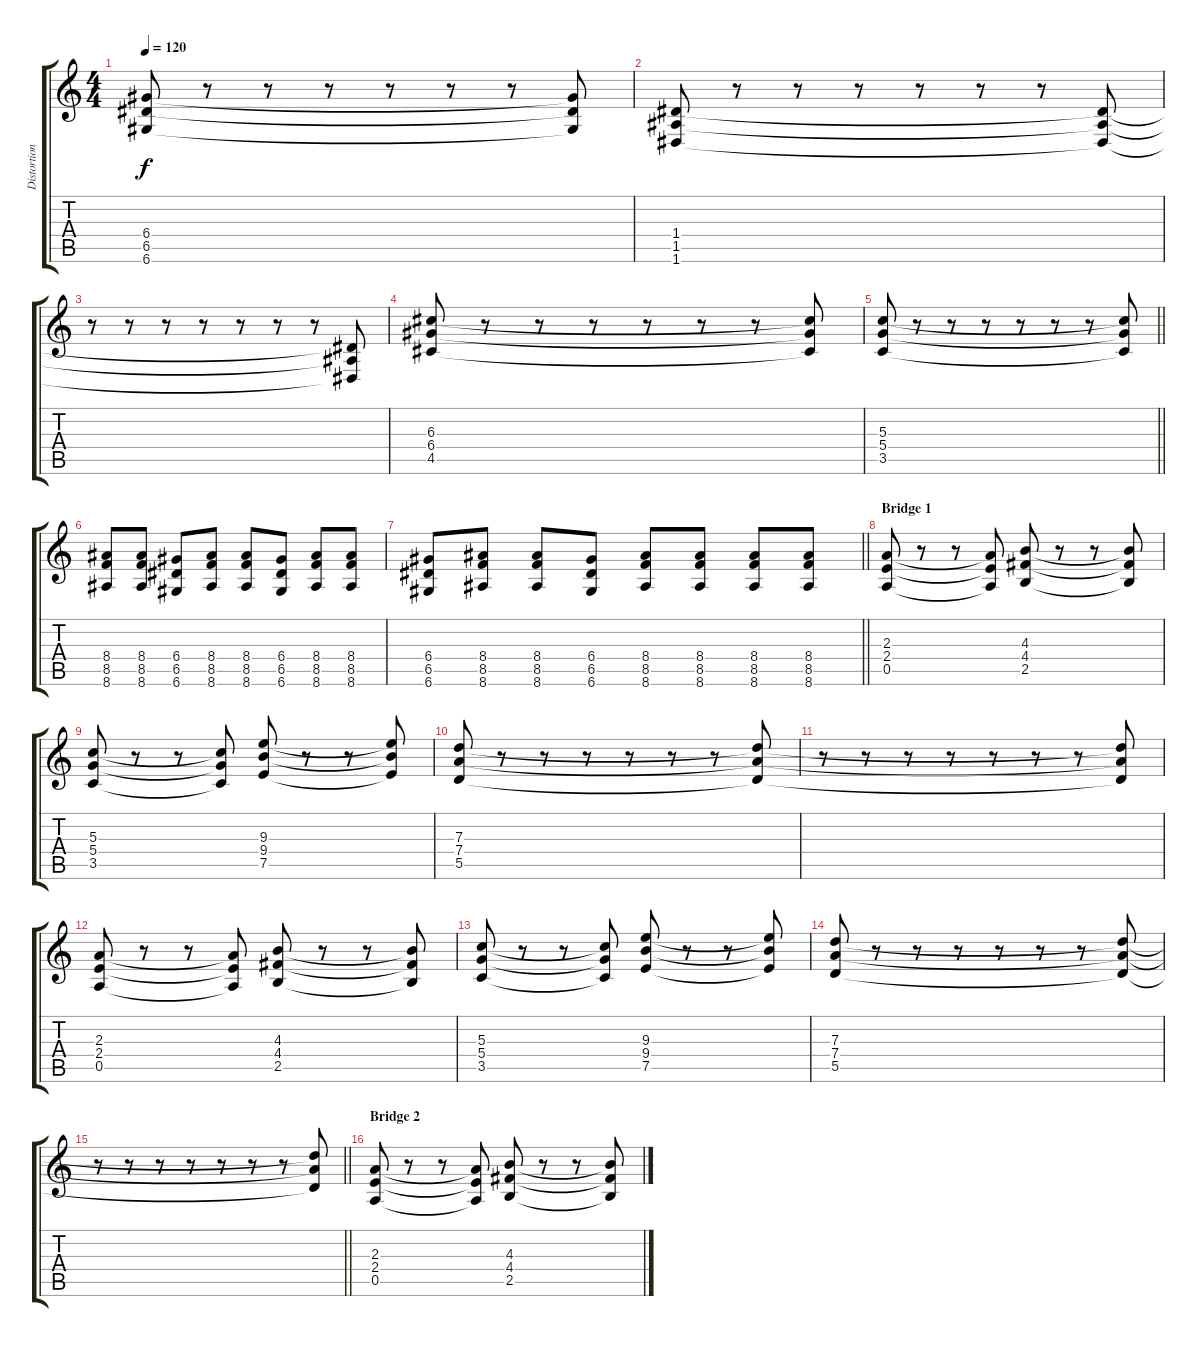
\track ("Distortion 1" "Distortion") {instrument distortionguitar}
\staff {score tabs}
\tuning (E4 B3 G3 D3 A2 D2) {hide}
\ts (4 4)
\tempo 120
\clef g2
\ks c
(6.4 6.5 6.6).8{dy f} r.8 r.8 r.8 r.8 r.8 r.8 (6.4{t} 6.5{t} 6.6{t}).8 |
(1.4 1.5 1.6).8 r.8 r.8 r.8 r.8 r.8 r.8 (1.4{t} 1.5{t} 1.6{t}).8 |
r.8 r.8 r.8 r.8 r.8 r.8 r.8 (1.4{t} 1.5{t} 1.6{t}).8 |
(6.3 6.4 4.5).8 r.8 r.8 r.8 r.8 r.8 r.8 (6.3{t} 6.4{t} 4.5{t}).8 |
\barLineRight lightlight
(5.3 5.4 3.5).8 r.8 r.8 r.8 r.8 r.8 r.8 (5.3{t} 5.4{t} 3.5{t}).8 |
(8.4 8.5 8.6).8 (8.4 8.5 8.6).8 (6.4 6.5 6.6).8 (8.4 8.5 8.6).8 (8.4 8.5 8.6).8 (6.4 6.5 6.6).8 (8.4 8.5 8.6).8 (8.4 8.5 8.6).8 |
\barLineRight lightlight
(6.4 6.5 6.6).8 (8.4 8.5 8.6).8 (8.4 8.5 8.6).8 (6.4 6.5 6.6).8 (8.4 8.5 8.6).8 (8.4 8.5 8.6).8 (8.4 8.5 8.6).8 (8.4 8.5 8.6).8 |
\section ("" "Bridge 1")
(2.3 2.4 0.5).8 r.8 r.8 (2.3{t} 2.4{t} 0.5{t}).8 (4.3 4.4 2.5).8 r.8 r.8 (4.3{t} 4.4{t} 2.5{t}).8 |
(5.3 5.4 3.5).8 r.8 r.8 (5.3{t} 5.4{t} 3.5{t}).8 (9.3 9.4 7.5).8 r.8 r.8 (9.3{t} 9.4{t} 7.5{t}).8 |
(7.3 7.4 5.5).8 r.8 r.8 r.8 r.8 r.8 r.8 (7.3{t} 7.4{t} 5.5{t}).8 |
r.8 r.8 r.8 r.8 r.8 r.8 r.8 (7.3{t} 7.4{t} 5.5{t}).8 |
(2.3 2.4 0.5).8 r.8 r.8 (2.3{t} 2.4{t} 0.5{t}).8 (4.3 4.4 2.5).8 r.8 r.8 (4.3{t} 4.4{t} 2.5{t}).8 |
(5.3 5.4 3.5).8 r.8 r.8 (5.3{t} 5.4{t} 3.5{t}).8 (9.3 9.4 7.5).8 r.8 r.8 (9.3{t} 9.4{t} 7.5{t}).8 |
(7.3 7.4 5.5).8 r.8 r.8 r.8 r.8 r.8 r.8 (7.3{t} 7.4{t} 5.5{t}).8 |
\barLineRight lightlight
r.8 r.8 r.8 r.8 r.8 r.8 r.8 (7.3{t} 7.4{t} 5.5{t}).8 |
\section ("" "Bridge 2")
(2.3 2.4 0.5).8 r.8 r.8 (2.3{t} 2.4{t} 0.5{t}).8 (4.3 4.4 2.5).8 r.8 r.8 (4.3{t} 4.4{t} 2.5{t}).8
